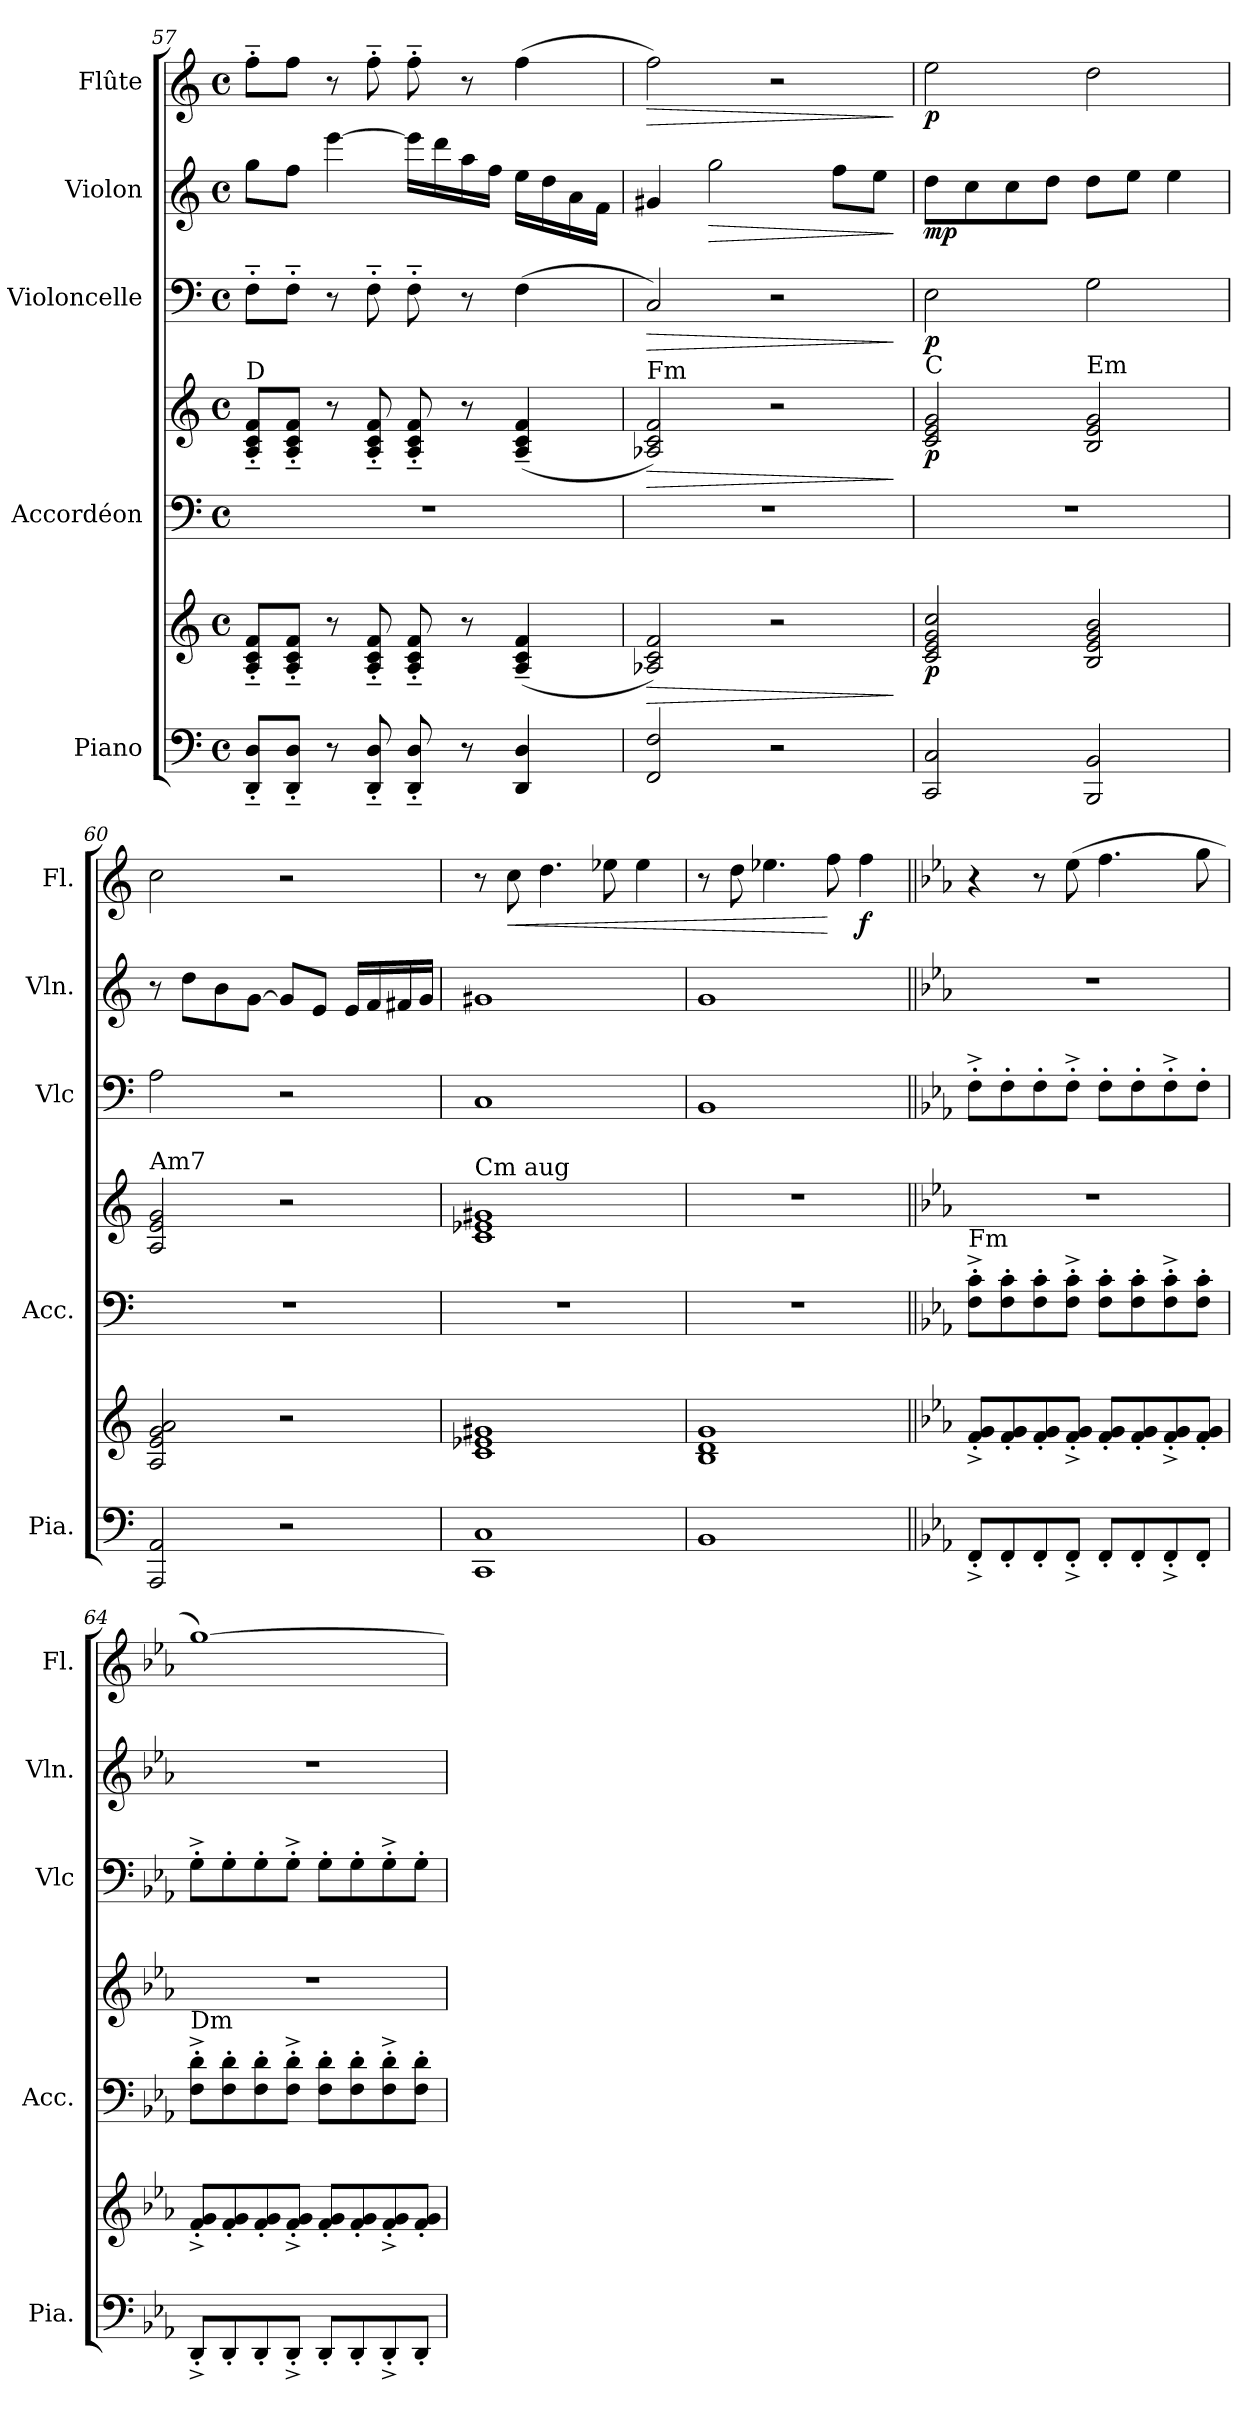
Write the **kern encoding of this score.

**kern	**kern	**dynam	**kern	**kern	**dynam	**kern	**dynam	**kern	**dynam	**kern	**dynam
*part5	*part5	*part5	*part4	*part4	*part4	*part3	*part3	*part2	*part2	*part1	*part1
*staff7	*staff6	*staff6/7	*staff5	*staff4	*staff4/5	*staff3	*staff3	*staff2	*staff2	*staff1	*staff1
*I"Piano	*	*	*I"Accordéon	*	*	*I"Violoncelle	*	*I"Violon	*	*I"Flûte	*
*I'Pia.	*	*	*I'Acc.	*	*	*I'Vlc	*	*I'Vln.	*	*I'Fl.	*
!!LO:PB:g=z
*clefF4	*clefG2	*	*clefF4	*clefG2	*	*clefF4	*	*clefG2	*	*clefG2	*
*k[]	*k[]	*	*k[]	*k[]	*	*k[]	*	*k[]	*	*k[]	*
*M4/4	*M4/4	*	*M4/4	*M4/4	*	*M4/4	*	*M4/4	*	*M4/4	*
*met(c)	*met(c)	*	*met(c)	*met(c)	*	*met(c)	*	*met(c)	*	*met(c)	*
=57	=57	=57	=57	=57	=57	=57	=57	=57	=57	=57	=57
!	!	!	!	!LO:TX:a:t=D	!	!	!	!	!	!	!
8DD/~' 8D/~'L	8A/~' 8c/~' 8f/~'L	.	1r	8A/~' 8c/~' 8f/~'L	.	8F~'\L	.	8gg\L	.	8ff~'\L	.
8DD/~' 8D/~'J	8A/~' 8c/~' 8f/~'J	.	.	8A/~' 8c/~' 8f/~'J	.	8F~'\J	.	8ff\J	.	8ff\J	.
8r	8r	.	.	8r	.	8r	.	[4eee\	.	8r	.
8DD/~' 8D/~'	8A/~' 8c/~' 8f/~'	.	.	8A/~' 8c/~' 8f/~'	.	8F~'\	.	.	.	8ff~'\	.
8DD/~' 8D/~'	8A/~' 8c/~' 8f/~'	.	.	8A/~' 8c/~' 8f/~'	.	8F~'\	.	16eee\LL]	.	8ff~'\	.
.	.	.	.	.	.	.	.	16ddd\	.	.	.
8r	8r	.	.	8r	.	8r	.	16aa\	.	8r	.
.	.	.	.	.	.	.	.	16ff\JJ	.	.	.
4DD/ 4D/	(4A/~ 4c/~ 4f/~	.	.	(4A/~ 4c/~ 4f/~	.	(4F\	.	16ee\LL	.	(4ff\	.
.	.	.	.	.	.	.	.	16dd\	.	.	.
.	.	.	.	.	.	.	.	16a\	.	.	.
.	.	.	.	.	.	.	.	16f\JJ	.	.	.
=58	=58	=58	=58	=58	=58	=58	=58	=58	=58	=58	=58
!	!	!	!	!LO:TX:a:t=Fm	!	!	!	!	!	!	!
!	!	!LO:HP:b	!	!	!LO:HP:b	!	!LO:HP:b	!	!	!	!LO:HP:b
2FF/ 2F/	2A-X/ 2c/ 2f/)	>	1r	2A-X/ 2c/ 2f/)	>	2C/)	>	4g#X/	.	2ff\)	>
!	!	!	!	!	!	!	!	!	!LO:HP:b	!	!
.	.	.	.	.	.	.	.	2gg\	>	.	.
2r	2r	.	.	2r	.	2r	.	.	.	2r	.
.	.	.	.	.	.	.	.	8ff\L	.	.	.
.	.	.	.	.	.	.	.	8ee\J	.	.	.
.	.	]	.	.	]	.	]	.	]	.	]
=59	=59	=59	=59	=59	=59	=59	=59	=59	=59	=59	=59
!	!	!	!	!LO:TX:a:t=C	!	!	!	!	!	!	!
!	!	!LO:DY:b	!	!	!LO:DY:b	!	!LO:DY:b	!	!LO:DY:b	!	!LO:DY:b
2CC/ 2C/	2c/ 2e/ 2g/ 2cc/	p	1r	2c/ 2e/ 2g/	p	2E\	p	8dd\L	mp	2ee\	p
.	.	.	.	.	.	.	.	8cc\	.	.	.
.	.	.	.	.	.	.	.	8cc\	.	.	.
.	.	.	.	.	.	.	.	8dd\J	.	.	.
!	!	!	!	!LO:TX:a:t=Em	!	!	!	!	!	!	!
2BBB/ 2BB/	2B/ 2e/ 2g/ 2b/	.	.	2B/ 2e/ 2g/	.	2G\	.	8dd\L	.	2dd\	.
.	.	.	.	.	.	.	.	8ee\J	.	.	.
.	.	.	.	.	.	.	.	4ee\	.	.	.
=60	=60	=60	=60	=60	=60	=60	=60	=60	=60	=60	=60
!	!	!	!	!LO:TX:a:t=Am7	!	!	!	!	!	!	!
2AAA/ 2AA/	2A/ 2e/ 2g/ 2a/	.	1r	2A/ 2e/ 2g/	.	2A\	.	8r	.	2cc\	.
.	.	.	.	.	.	.	.	8dd\L	.	.	.
.	.	.	.	.	.	.	.	8b\	.	.	.
.	.	.	.	.	.	.	.	[8g\J	.	.	.
2r	2r	.	.	2r	.	2r	.	8g/L]	.	2r	.
.	.	.	.	.	.	.	.	8e/J	.	.	.
.	.	.	.	.	.	.	.	16e/LL	.	.	.
.	.	.	.	.	.	.	.	16f/	.	.	.
.	.	.	.	.	.	.	.	16f#X/	.	.	.
.	.	.	.	.	.	.	.	16g/JJ	.	.	.
=61	=61	=61	=61	=61	=61	=61	=61	=61	=61	=61	=61
*	*	*	*	*	*	*	*	*	*	*MM85	*
!	!	!	!	!LO:TX:a:t=Cm aug	!	!	!	!	!	!	!
1CC 1C	1c 1e-X 1g#X	.	1r	1c 1e-X 1g#X	.	1C	.	1g#X	.	8r	.
!	!	!	!	!	!	!	!	!	!	!	!LO:HP:b
.	.	.	.	.	.	.	.	.	.	8cc\	<
.	.	.	.	.	.	.	.	.	.	4.dd\	.
.	.	.	.	.	.	.	.	.	.	8ee-X\	.
.	.	.	.	.	.	.	.	.	.	4ee-\	.
!!LO:LB:g=z
=62	=62	=62	=62	=62	=62	=62	=62	=62	=62	=62	=62
*	*	*	*	*	*	*	*	*	*	*MM105	*
1BB	1B 1d 1g	.	1r	1r	.	1BB	.	1g	.	8r	.
.	.	.	.	.	.	.	.	.	.	8dd\	.
.	.	.	.	.	.	.	.	.	.	4.ee-X\	.
.	.	.	.	.	.	.	.	.	.	8ff\	[
!	!	!	!	!	!	!	!	!	!	!	!LO:DY:b
.	.	.	.	.	.	.	.	.	.	4ff\	f
=63||	=63||	=63||	=63||	=63||	=63||	=63||	=63||	=63||	=63||	=63||	=63||
*k[b-e-a-]	*k[b-e-a-]	*	*k[b-e-a-]	*k[b-e-a-]	*	*k[b-e-a-]	*	*k[b-e-a-]	*	*k[b-e-a-]	*
*	*	*	*	*	*	*	*	*	*	*MM112	*
!	!	!	!LO:TX:a:t=Fm	!	!	!	!	!	!	!	!
8FF^'/L	8f/^' 8g/^'L	.	8F\^' 8c\^'L	1r	.	8F^'\L	.	1r	.	4r	.
8FF'/	8f/' 8g/'	.	8F\' 8c\'	.	.	8F'\	.	.	.	.	.
8FF'/	8f/' 8g/'	.	8F\' 8c\'	.	.	8F'\	.	.	.	8r	.
8FF^'/J	8f/^' 8g/^'J	.	8F\^' 8c\^'J	.	.	8F^'\J	.	.	.	(8ee-\	.
8FF'/L	8f/' 8g/'L	.	8F\' 8c\'L	.	.	8F'\L	.	.	.	4.ff\	.
8FF'/	8f/' 8g/'	.	8F\' 8c\'	.	.	8F'\	.	.	.	.	.
8FF^'/	8f/^' 8g/^'	.	8F\^' 8c\^'	.	.	8F^'\	.	.	.	.	.
8FF'/J	8f/' 8g/'J	.	8F\' 8c\'J	.	.	8F'\J	.	.	.	8gg\	.
=64	=64	=64	=64	=64	=64	=64	=64	=64	=64	=64	=64
!	!	!	!LO:TX:a:t=Dm	!	!	!	!	!	!	!	!
8DD^'/L	8f/^' 8g/^'L	.	8F\^' 8d\^'L	1r	.	8G^'\L	.	1r	.	[1gg)	.
8DD'/	8f/' 8g/'	.	8F\' 8d\'	.	.	8G'\	.	.	.	.	.
8DD'/	8f/' 8g/'	.	8F\' 8d\'	.	.	8G'\	.	.	.	.	.
8DD^'/J	8f/^' 8g/^'J	.	8F\^' 8d\^'J	.	.	8G^'\J	.	.	.	.	.
8DD'/L	8f/' 8g/'L	.	8F\' 8d\'L	.	.	8G'\L	.	.	.	.	.
8DD'/	8f/' 8g/'	.	8F\' 8d\'	.	.	8G'\	.	.	.	.	.
8DD^'/	8f/^' 8g/^'	.	8F\^' 8d\^'	.	.	8G^'\	.	.	.	.	.
8DD'/J	8f/' 8g/'J	.	8F\' 8d\'J	.	.	8G'\J	.	.	.	.	.
=	=	=	=	=	=	=	=	=	=	=	=
*-	*-	*-	*-	*-	*-	*-	*-	*-	*-	*-	*-
